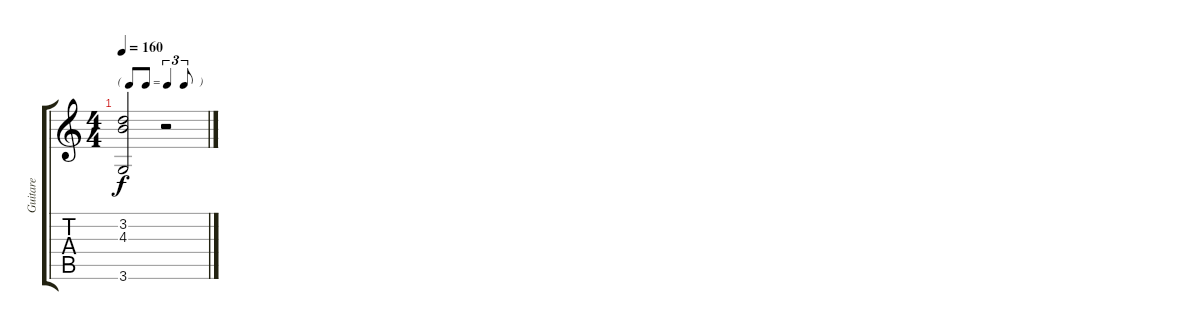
\track ("Guitare" "Guitare") {instrument acousticguitarsteel}
\staff {score tabs}
\tuning (E4 B3 G3 D3 A2 E2) {hide}
\ts (4 4)
\tf triplet8th
\tempo 160
\clef g2
\ks c
(3.2 4.3 3.6).2{dy f} r.2
